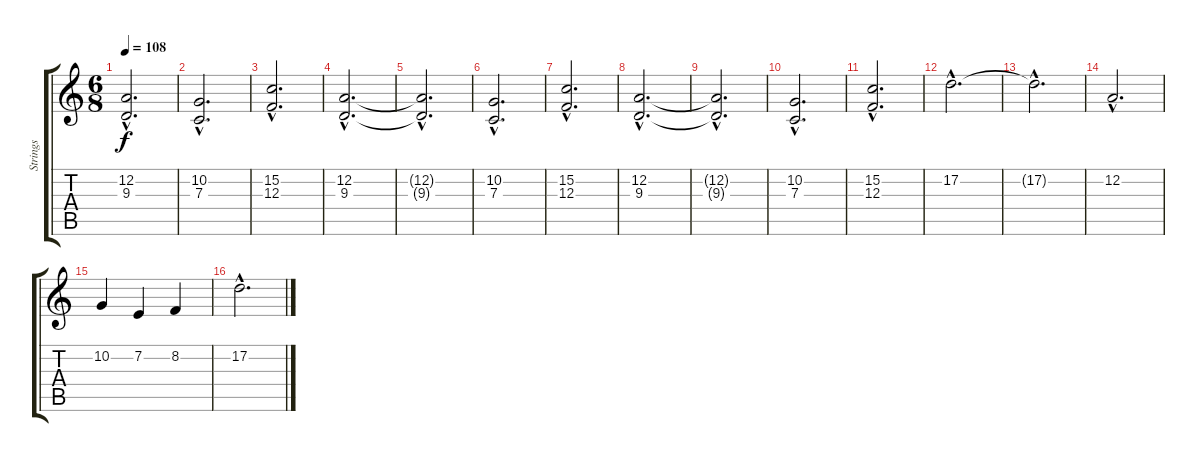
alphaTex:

\track ("Strings" "Strings") {instrument stringensemble2}
\staff {score tabs}
\tuning (D4 A3 F3 C3 G2 D2) {hide}
\ts (6 8)
\tempo 108
\clef g2
\ks c
(12.2{hac t} 9.3{hac t}).2{d dy f} |
(10.2{hac} 7.3{hac}).2{d} |
(15.2{hac} 12.3{hac}).2{d} |
(12.2{hac} 9.3{hac}).2{d} |
(12.2{hac t} 9.3{hac t}).2{d} |
(10.2{hac} 7.3{hac}).2{d} |
(15.2{hac} 12.3{hac}).2{d} |
(12.2{hac} 9.3{hac}).2{d} |
(12.2{hac t} 9.3{hac t}).2{d} |
(10.2{hac} 7.3{hac}).2{d} |
(15.2{hac} 12.3{hac}).2{d} |
\section ("" "")
17.2{hac}.2{d} |
17.2{hac t}.2{d} |
12.2{hac}.2{d} |
10.2.4 7.2.4 8.2.4 |
17.2{hac}.2{d}
